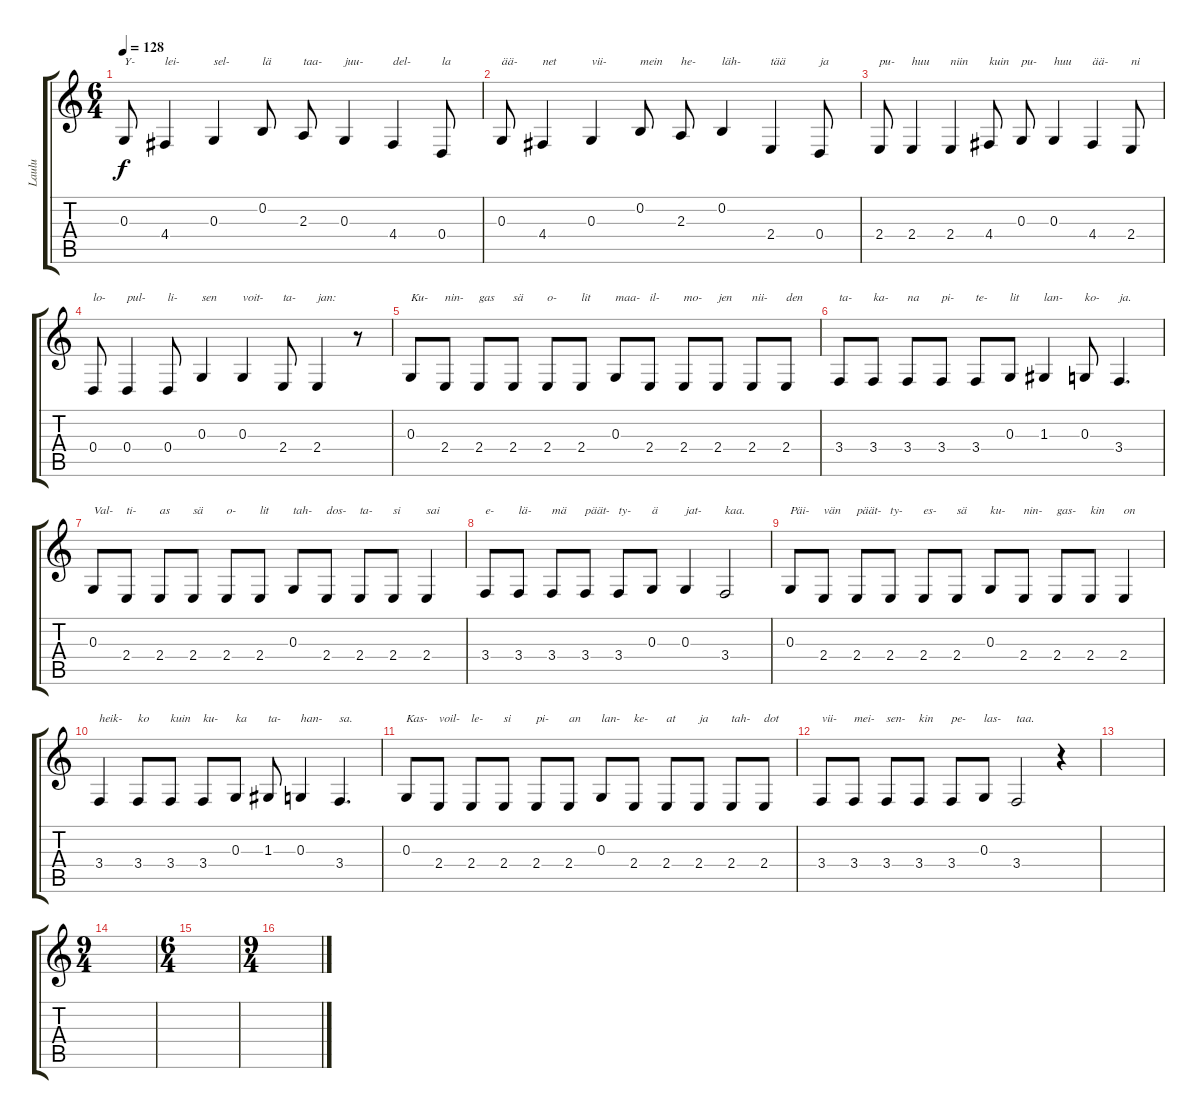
\track ("Laulu" "Laulu") {instrument clarinet}
\staff {score tabs}
\tuning (E4 B3 G3 D3 A2 E2) {hide}
\ts (6 4)
\tempo 128
\clef g2
\ks aminor
0.3.8{txt "Y-" dy f} 4.4.4{txt "lei-"} 0.3.4{txt "sel-"} 0.2.8{txt "lä"} 2.3.8{txt "taa-"} 0.3.4{txt "juu-"} 4.4.4{txt "del-"} 0.4.8{txt "la"} |
0.3.8{txt "ää-"} 4.4.4{txt "net"} 0.3.4{txt "vii-"} 0.2.8{txt "mein"} 2.3.8{txt "he-"} 0.2.4{txt "läh-"} 2.4.4{txt "tää"} 0.4.8{txt "ja"} |
2.4.8{txt "pu-"} 2.4.4{txt "huu"} 2.4.4{txt "niin"} 4.4.8{txt "kuin"} 0.3.8{txt "pu-"} 0.3.4{txt "huu"} 4.4.4{txt "ää-"} 2.4.8{txt "ni"} |
0.4.8{txt "lo-"} 0.4.4{txt "pul-"} 0.4.8{txt "li-"} 0.3.4{txt "sen"} 0.3.4{txt "voit-"} 2.4.8{txt "ta-"} 2.4.4{txt "jan:"} r.8 |
0.3.8{txt "Ku-"} 2.4.8{txt "nin-"} 2.4.8{txt "gas"} 2.4.8{txt "sä"} 2.4.8{txt "o-"} 2.4.8{txt "lit"} 0.3.8{txt "maa-"} 2.4.8{txt "il-"} 2.4.8{txt "mo-"} 2.4.8{txt "jen"} 2.4.8{txt "nii-"} 2.4.8{txt "den"} |
3.4.8{txt "ta-"} 3.4.8{txt "ka-"} 3.4.8{txt "na"} 3.4.8{txt "pi-"} 3.4.8{txt "te-"} 0.3.8{txt "lit"} 1.3.4{txt "lan-"} 0.3.8{txt "ko-"} 3.4.4{d txt "ja."} |
0.3.8{txt "Val-"} 2.4.8{txt "ti-"} 2.4.8{txt "as"} 2.4.8{txt "sä"} 2.4.8{txt "o-"} 2.4.8{txt "lit"} 0.3.8{txt "tah-"} 2.4.8{txt "dos-"} 2.4.8{txt "ta-"} 2.4.8{txt "si"} 2.4.4{txt "sai"} |
3.4.8{txt "e-"} 3.4.8{txt "lä-"} 3.4.8{txt "mä"} 3.4.8{txt "päät-"} 3.4.8{txt "ty-"} 0.3.8{txt "ä"} 0.3.4{txt "jat-"} 3.4.2{txt "kaa."} |
0.3.8{txt "Päi-"} 2.4.8{txt "vän"} 2.4.8{txt "päät-"} 2.4.8{txt "ty-"} 2.4.8{txt "es-"} 2.4.8{txt "sä"} 0.3.8{txt "ku-"} 2.4.8{txt "nin-"} 2.4.8{txt "gas-"} 2.4.8{txt "kin"} 2.4.4{txt "on"} |
3.4.4{txt "heik-"} 3.4.8{txt "ko"} 3.4.8{txt "kuin"} 3.4.8{txt "ku-"} 0.3.8{txt "ka"} 1.3.8{txt "ta-"} 0.3.4{txt "han-"} 3.4.4{d txt "sa."} |
0.3.8{txt "Kas-"} 2.4.8{txt "voil-"} 2.4.8{txt "le-"} 2.4.8{txt "si"} 2.4.8{txt "pi-"} 2.4.8{txt "an"} 0.3.8{txt "lan-"} 2.4.8{txt "ke-"} 2.4.8{txt "at"} 2.4.8{txt "ja"} 2.4.8{txt "tah-"} 2.4.8{txt "dot"} |
3.4.8{txt "vii-"} 3.4.8{txt "mei-"} 3.4.8{txt "sen-"} 3.4.8{txt "kin"} 3.4.8{txt "pe-"} 0.3.8{txt "las-"} 3.4.2{txt "taa."} r.4 |
|
\ts (9 4)
|
\ts (6 4)
|
\ts (9 4)
